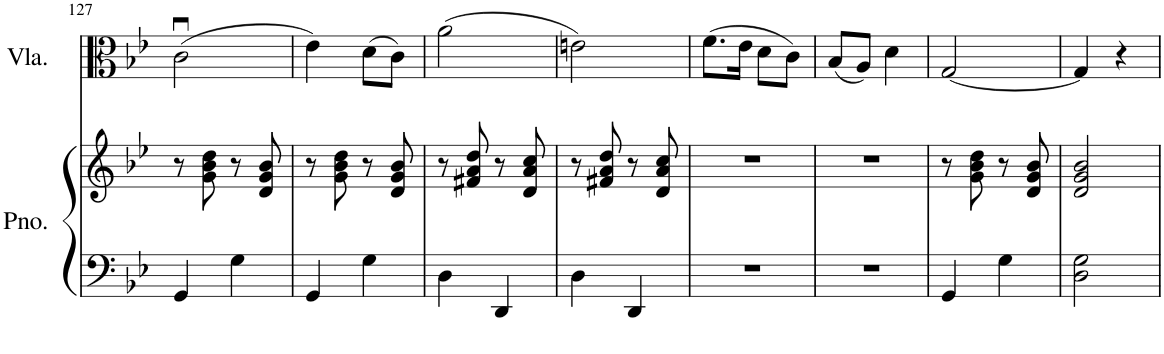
**kern	**kern	**kern
*part2	*part2	*part1
*staff3	*staff2	*staff1
*I"Piano	*	*I"Viola
*I'Pno.	*	*I'Vla.
!!LO:PB:g=z
*clefF4	*clefG2	*clefC3
*k[b-e-]	*k[b-e-]	*k[b-e-]
*M2/4	*M2/4	*M2/4
=127	=127	=127
4GG/	8r	(2cu\
.	8g\ 8b-\ 8dd\	.
4G\	8r	.
.	8d/ 8g/ 8b-/	.
=128	=128	=128
4GG/	8r	4e-\)
.	8g\ 8b-\ 8dd\	.
4G\	8r	(8d\L
.	8d/ 8g/ 8b-/	8c\J)
=129	=129	=129
4D\	8r	(2a\
.	8f#X/ 8a/ 8dd/	.
4DD/	8r	.
.	8d/ 8a/ 8cc/	.
=130	=130	=130
4D\	8r	2en\)
.	8f#X/ 8a/ 8dd/	.
4DD/	8r	.
.	8d/ 8a/ 8cc/	.
=131	=131	=131
2r	2r	(8.f\L
.	.	16e-\Jk
.	.	8d\L
.	.	8c\J)
=132	=132	=132
2r	2r	(8B-/L
.	.	8A/J)
.	.	4d\
=133	=133	=133
4GG/	8r	[2G/
.	8g\ 8b-\ 8dd\	.
4G\	8r	.
.	8d/ 8g/ 8b-/	.
=134	=134	=134
2D\ 2G\	2d/ 2g/ 2b-/	4G/]
.	.	4r
=	=	=
*-	*-	*-
